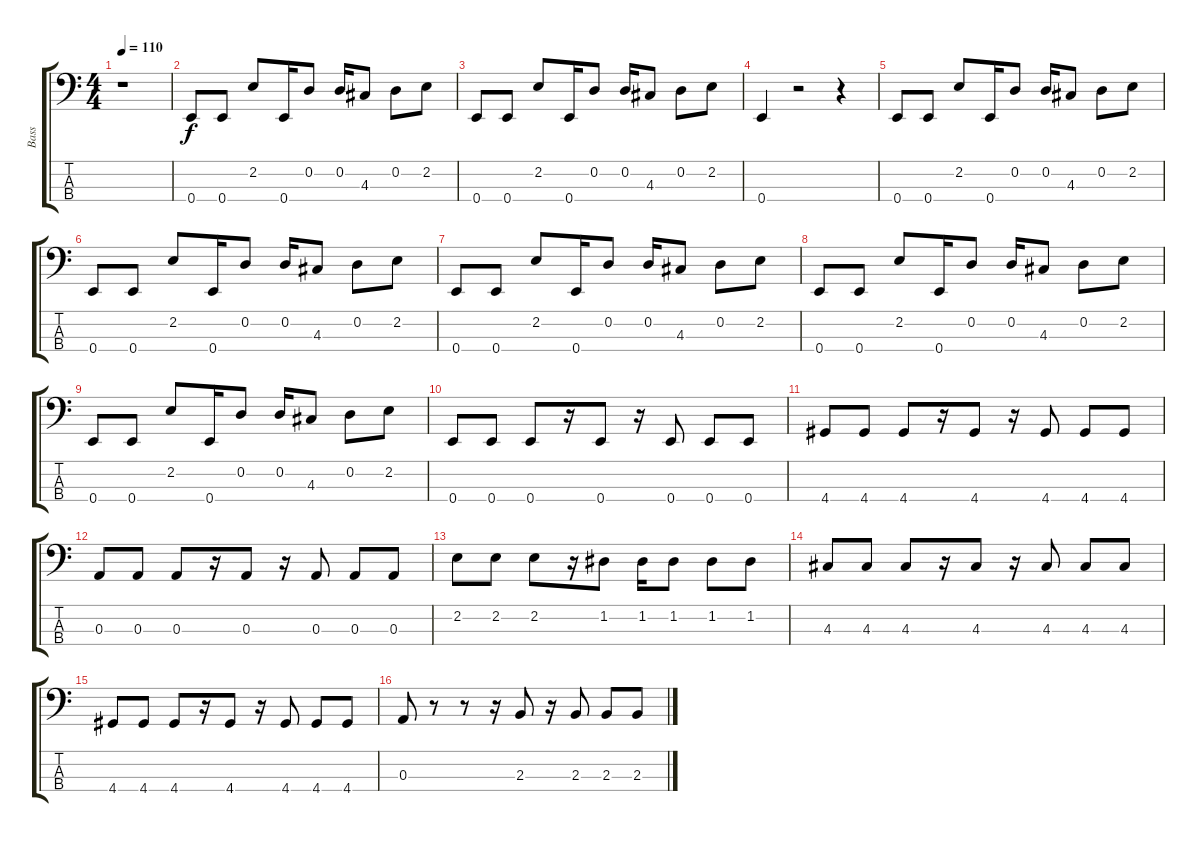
\track ("Bass" "Bass") {instrument electricbassfinger}
\staff {score tabs}
\tuning (G2 D2 A1 E1) {hide}
\ts (4 4)
\tempo 110
\clef f4
\ks c
r.1{dy f} |
0.4.8 0.4.8 2.2.8 0.4.16 0.2.8 0.2.16 4.3.8 0.2.8 2.2.8 |
0.4.8 0.4.8 2.2.8 0.4.16 0.2.8 0.2.16 4.3.8 0.2.8 2.2.8 |
0.4.4 r.2 r.4 |
0.4.8 0.4.8 2.2.8 0.4.16 0.2.8 0.2.16 4.3.8 0.2.8 2.2.8 |
0.4.8 0.4.8 2.2.8 0.4.16 0.2.8 0.2.16 4.3.8 0.2.8 2.2.8 |
0.4.8 0.4.8 2.2.8 0.4.16 0.2.8 0.2.16 4.3.8 0.2.8 2.2.8 |
0.4.8 0.4.8 2.2.8 0.4.16 0.2.8 0.2.16 4.3.8 0.2.8 2.2.8 |
0.4.8 0.4.8 2.2.8 0.4.16 0.2.8 0.2.16 4.3.8 0.2.8 2.2.8 |
0.4.8 0.4.8 0.4.8 r.16 0.4.8 r.16 0.4.8 0.4.8 0.4.8 |
4.4.8 4.4.8 4.4.8 r.16 4.4.8 r.16 4.4.8 4.4.8 4.4.8 |
0.3.8 0.3.8 0.3.8 r.16 0.3.8 r.16 0.3.8 0.3.8 0.3.8 |
2.2.8 2.2.8 2.2.8 r.16 1.2.8 1.2.16 1.2.8 1.2.8 1.2.8 |
4.3.8 4.3.8 4.3.8 r.16 4.3.8 r.16 4.3.8 4.3.8 4.3.8 |
4.4.8 4.4.8 4.4.8 r.16 4.4.8 r.16 4.4.8 4.4.8 4.4.8 |
0.3.8 r.8 r.8 r.16 2.3.8 r.16 2.3.8 2.3.8 2.3.8
